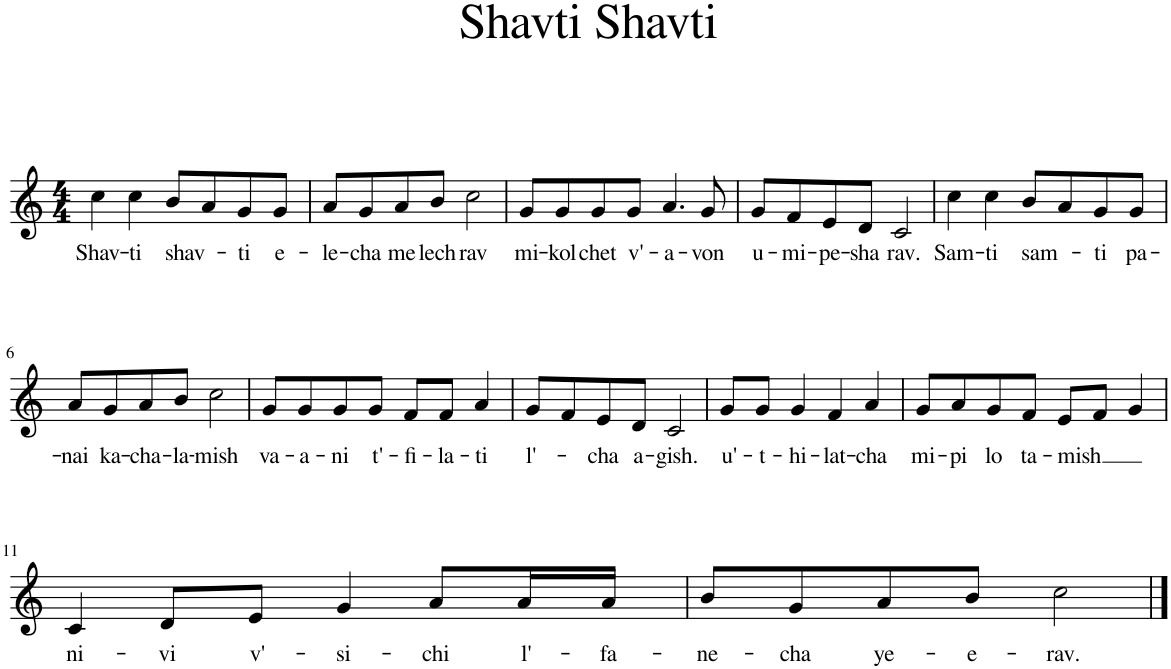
**kern	**text
*part1	*part1
*staff1	*staff1
*I"Bb Trumpet	*
*I'Bb Tpt.	*
*clefG2	*
*Trd1c2	*
*k[]	*
*M4/4	*
=1	=1
!	!LO:LY:b
4cc\	Shav-
!	!LO:LY:b
4cc\	-ti
!	!LO:LY:b
8b/L	shav-
8a/	.
!	!LO:LY:b
8g/	-ti
!	!LO:LY:b
8g/J	e-
=2	=2
!	!LO:LY:b
8a/L	-le-
!	!LO:LY:b
8g/	-cha
!	!LO:LY:b
8a/	me-
!	!LO:LY:b
8b/J	-lech
!	!LO:LY:b
2cc\	rav
=3	=3
!	!LO:LY:b
8g/L	mi-
!	!LO:LY:b
8g/	-kol
!	!LO:LY:b
8g/	chet
!	!LO:LY:b
8g/J	v'-
!	!LO:LY:b
4.a/	-a-
!	!LO:LY:b
8g/	-von
=4	=4
!	!LO:LY:b
8g/L	u-
!	!LO:LY:b
8f/	-mi-
!	!LO:LY:b
8e/	-pe-
!	!LO:LY:b
8d/J	-sha
!	!LO:LY:b
2c/	rav.
=5	=5
!	!LO:LY:b
4cc\	Sam-
!	!LO:LY:b
4cc\	-ti
!	!LO:LY:b
8b/L	sam-
8a/	.
!	!LO:LY:b
8g/	-ti
!	!LO:LY:b
8g/J	pa-
!!LO:LB:g=z
=6	=6
!	!LO:LY:b
8a/L	-nai
!	!LO:LY:b
8g/	ka-
!	!LO:LY:b
8a/	-cha-
!	!LO:LY:b
8b/J	-la-
!	!LO:LY:b
2cc\	-mish
=7	=7
!	!LO:LY:b
8g/L	va-
!	!LO:LY:b
8g/	-a-
!	!LO:LY:b
8g/	-ni
!	!LO:LY:b
8g/J	t'-
!	!LO:LY:b
8f/L	-fi-
!	!LO:LY:b
8f/J	-la-
!	!LO:LY:b
4a/	-ti
=8	=8
!	!LO:LY:b
8g/L	l'-
8f/	.
!	!LO:LY:b
8e/	-cha
!	!LO:LY:b
8d/J	a-
!	!LO:LY:b
2c/	-gish.
=9	=9
!	!LO:LY:b
8g/L	u'-
!	!LO:LY:b
8g/J	-t-
!	!LO:LY:b
4g/	-hi-
!	!LO:LY:b
4f/	-lat-
!	!LO:LY:b
4a/	-cha
=10	=10
!	!LO:LY:b
8g/L	mi-
!	!LO:LY:b
8a/	-pi
!	!LO:LY:b
8g/	lo
!	!LO:LY:b
8f/J	ta-
!	!LO:LY:b
8e/L	-mish
8f/J	.
4g/	.
!!LO:LB:g=z
=11	=11
!	!LO:LY:b
4c/	ni-
!	!LO:LY:b
8d/L	-vi
!	!LO:LY:b
8e/J	v'-
!	!LO:LY:b
4g/	-si-
!	!LO:LY:b
8a/L	-chi
!	!LO:LY:b
16a/L	l'-
!	!LO:LY:b
16a/JJ	-fa-
=12	=12
!	!LO:LY:b
8b/L	-ne-
!	!LO:LY:b
8g/	-cha
!	!LO:LY:b
8a/	ye-
!	!LO:LY:b
8b/J	-e-
!	!LO:LY:b
2cc\	-rav.
==	==
*-	*-
